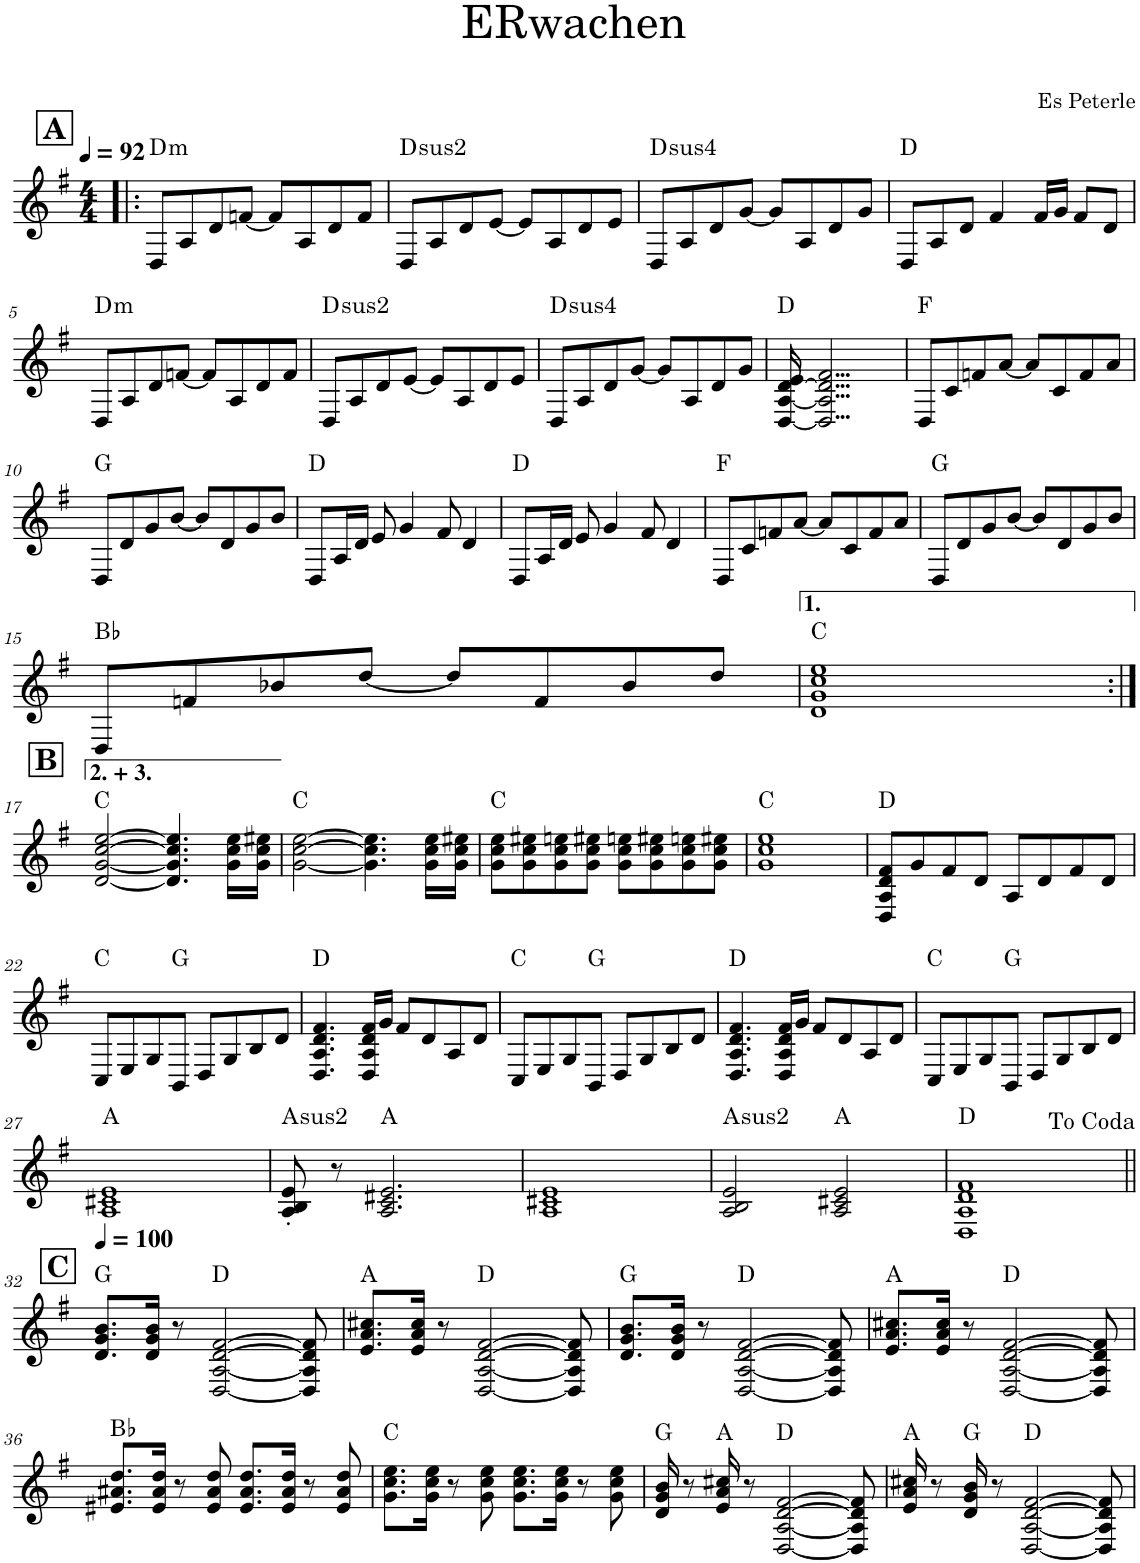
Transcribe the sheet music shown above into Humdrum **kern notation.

**kern	**harte
*part1	*part1
*staff1	*
*I"Klavier	*
*I'Klav.	*
*clefG2	*
*k[f#]	*
*M4/4	*
*MM92	*
!!LO:REH:place=s1:a:B:cj:fs=14:t=A
=1!|:	=1!|:
!	!LO:H:kt=m
8D/L	D:min
8A/	.
8d/	.
[8fn/J	.
8f/L]	.
8A/	.
8d/	.
8f/J	.
=2	=2
!	!LO:H:kt=2
8D/L	D:(1,2,5)
8A/	.
8d/	.
[8e/J	.
8e/L]	.
8A/	.
8d/	.
8e/J	.
=3	=3
!	!LO:H:kt=4
8D/L	D:sus4
8A/	.
8d/	.
[8g/J	.
8g/L]	.
8A/	.
8d/	.
8g/J	.
=4	=4
8D/L	D:maj
8A/	.
8d/J	.
4f#/	.
16f#/LL	.
16g/JJ	.
8f#/L	.
8d/J	.
!!LO:LB:g=z
=5	=5
!	!LO:H:kt=m
8D/L	D:min
8A/	.
8d/	.
[8fn/J	.
8f/L]	.
8A/	.
8d/	.
8f/J	.
=6	=6
!	!LO:H:kt=2
8D/L	D:(1,2,5)
8A/	.
8d/	.
[8e/J	.
8e/L]	.
8A/	.
8d/	.
8e/J	.
=7	=7
!	!LO:H:kt=4
8D/L	D:sus4
8A/	.
8d/	.
[8g/J	.
8g/L]	.
8A/	.
8d/	.
8g/J	.
=8	=8
[16D/ [16A/ [16d/ 16e/	D:maj
2...D/] 2...A/] 2...d/] 2...f#/	.
=9	=9
8D/L	F:maj
8c/	.
8fn/	.
[8a/J	.
8a/L]	.
8c/	.
8f/	.
8a/J	.
!!LO:LB:g=z
=10	=10
8D/L	G:maj
8d/	.
8g/	.
[8b/J	.
8b/L]	.
8d/	.
8g/	.
8b/J	.
=11	=11
8D/L	D:maj
16A/L	.
16d/JJ	.
8e/	.
4g/	.
8f#/	.
4d/	.
=12	=12
8D/L	D:maj
16A/L	.
16d/JJ	.
8e/	.
4g/	.
8f#/	.
4d/	.
=13	=13
8D/L	F:maj
8c/	.
8fn/	.
[8a/J	.
8a/L]	.
8c/	.
8f/	.
8a/J	.
=14	=14
8D/L	G:maj
8d/	.
8g/	.
[8b/J	.
8b/L]	.
8d/	.
8g/	.
8b/J	.
!!LO:LB:g=z
=15	=15
8D/L	Bb:maj
8fn/	.
8b-X/	.
[8dd/J	.
8dd/L]	.
8f/	.
8b-/	.
8dd/J	.
=16	=16
1d 1g 1cc 1ee	C:maj
!!LO:LB:g=z
!!LO:REH:place=s1:a:B:cj:fs=14:t=B
=17:|!	=17:|!
[2d/ [2g/ [2cc/ [2ee/	C:maj
4.d/] 4.g/] 4.cc/] 4.ee/]	.
16g\ 16cc\ 16ee\LL	.
16g\ 16cc\ 16ee#X\JJ	.
=18	=18
[2g\ [2cc\ [2ee\	C:maj
4.g\] 4.cc\] 4.ee\]	.
16g\ 16cc\ 16ee\LL	.
16g\ 16cc\ 16ee#X\JJ	.
=19	=19
8g\ 8cc\ 8ee\L	C:maj
8g\ 8cc\ 8ee#X\	.
8g\ 8cc\ 8een\	.
8g\ 8cc\ 8ee#X\J	.
8g\ 8cc\ 8een\L	.
8g\ 8cc\ 8ee#X\	.
8g\ 8cc\ 8een\	.
8g\ 8cc\ 8ee#X\J	.
=20	=20
1g 1cc 1ee	C:maj
=21	=21
8D/ 8A/ 8d/ 8f#/L	D:maj
8g/	.
8f#/	.
8d/J	.
8A/L	.
8d/	.
8f#/	.
8d/J	.
!!LO:LB:g=z
=22	=22
8C/L	C:maj
8E/	.
8G/	.
8BB/J	G:maj
8D/L	.
8G/	.
8B/	.
8d/J	.
=23	=23
4.D/ 4.A/ 4.d/ 4.f#/	D:maj
16D/ 16A/ 16d/ 16f#/LL	.
16g/JJ	.
8f#/L	.
8d/	.
8A/	.
8d/J	.
=24	=24
8C/L	C:maj
8E/	.
8G/	.
8BB/J	G:maj
8D/L	.
8G/	.
8B/	.
8d/J	.
=25	=25
4.D/ 4.A/ 4.d/ 4.f#/	D:maj
16D/ 16A/ 16d/ 16f#/LL	.
16g/JJ	.
8f#/L	.
8d/	.
8A/	.
8d/J	.
=26	=26
8C/L	C:maj
8E/	.
8G/	.
8BB/J	G:maj
8D/L	.
8G/	.
8B/	.
8d/J	.
!!LO:LB:g=z
=27	=27
1A 1c#X 1e	A:maj
=28	=28
!	!LO:H:kt=2
8A/' 8B/' 8e/'	A:(1,2,5)
8r	.
2.A/ 2.c#X/ 2.e/	A:maj
=29	=29
1A 1c#X 1e	.
=30	=30
!	!LO:H:kt=2
2A/ 2B/ 2e/	A:(1,2,5)
2A/ 2c#X/ 2e/	A:maj
=31	=31
1D 1A 1d 1f#	D:maj
!!LO:LB:g=z
=32||	=32||
!!LO:REH:place=s1:a:B:cj:fs=14:t=C
*MM100	*
8.d/ 8.g/ 8.b/L	G:maj
16d/ 16g/ 16b/Jk	.
8r	.
[2D/ [2A/ [2d/ [2f#/	D:maj
8D/] 8A/] 8d/] 8f#/]	.
=33	=33
8.e/ 8.a/ 8.cc#X/L	A:maj
16e/ 16a/ 16cc#/Jk	.
8r	.
[2D/ [2A/ [2d/ [2f#/	D:maj
8D/] 8A/] 8d/] 8f#/]	.
=34	=34
8.d/ 8.g/ 8.b/L	G:maj
16d/ 16g/ 16b/Jk	.
8r	.
[2D/ [2A/ [2d/ [2f#/	D:maj
8D/] 8A/] 8d/] 8f#/]	.
=35	=35
8.e/ 8.a/ 8.cc#X/L	A:maj
16e/ 16a/ 16cc#/Jk	.
8r	.
[2D/ [2A/ [2d/ [2f#/	D:maj
8D/] 8A/] 8d/] 8f#/]	.
!!LO:LB:g=z
=36	=36
8.e#X/ 8.a#X/ 8.dd/L	Bb:maj
16e#/ 16a#/ 16dd/Jk	.
8r	.
8e#/ 8a#/ 8dd/	.
8.e#/ 8.a#/ 8.dd/L	.
16e#/ 16a#/ 16dd/Jk	.
8r	.
8e#/ 8a#/ 8dd/	.
=37	=37
8.g\ 8.cc\ 8.ee\L	C:maj
16g\ 16cc\ 16ee\Jk	.
8r	.
8g\ 8cc\ 8ee\	.
8.g\ 8.cc\ 8.ee\L	.
16g\ 16cc\ 16ee\Jk	.
8r	.
8g\ 8cc\ 8ee\	.
=38	=38
16d/ 16g/ 16b/	G:maj
8r	.
16e/ 16a/ 16cc#X/	A:maj
8r	.
[2D/ [2A/ [2d/ [2f#/	D:maj
8D/] 8A/] 8d/] 8f#/]	.
=39	=39
16e/ 16a/ 16cc#X/	A:maj
8r	.
16d/ 16g/ 16b/	G:maj
8r	.
[2D/ [2A/ [2d/ [2f#/	D:maj
8D/] 8A/] 8d/] 8f#/]	.
=	=
*-	*-
